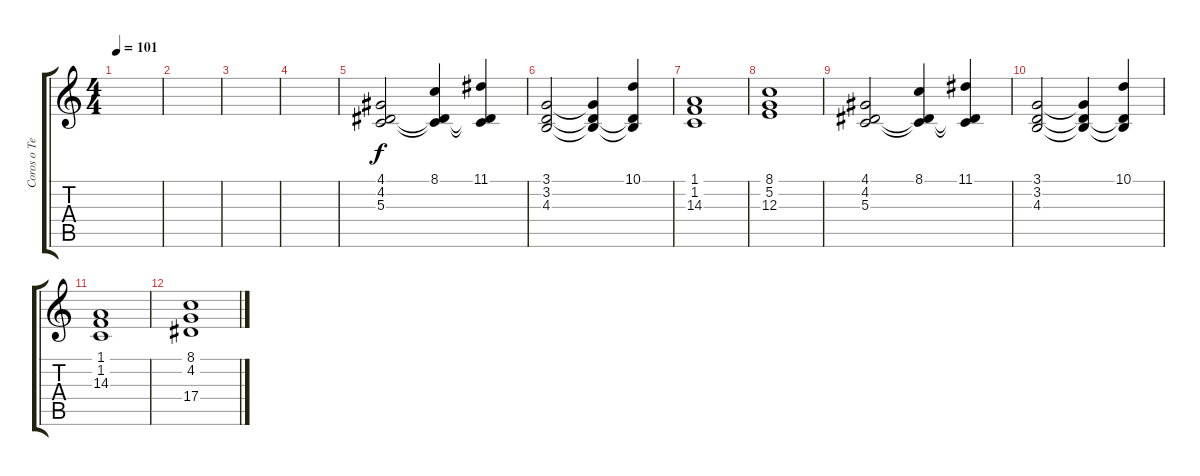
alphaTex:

\track ("Coros o Teclado" "Coros o Te") {instrument voiceoohs}
\staff {score tabs}
\tuning (E4 B3 G3 D3 A2 E2) {hide}
\ts (4 4)
\tempo 101
\clef g2
\ks c
|
|
|
|
(4.1 4.2 5.3).2 (8.1 4.2{t} 5.3{t}).4 (11.1 4.2{t} 5.3{t}).4 |
(3.1 3.2 4.3).2 (3.1{t} 3.2{t} 4.3{t}).4 (10.1 3.2{t} 4.3{t}).4 |
(1.1 1.2 14.3).1 |
(8.1 5.2 12.3).1 |
(4.1 4.2 5.3).2 (8.1 4.2{t} 5.3{t}).4 (11.1 4.2{t} 5.3{t}).4 |
(3.1 3.2 4.3).2 (3.1{t} 3.2{t} 4.3{t}).4 (10.1 3.2{t} 4.3{t}).4 |
(1.1 1.2 14.3).1 |
(8.1 4.2 17.4).1
